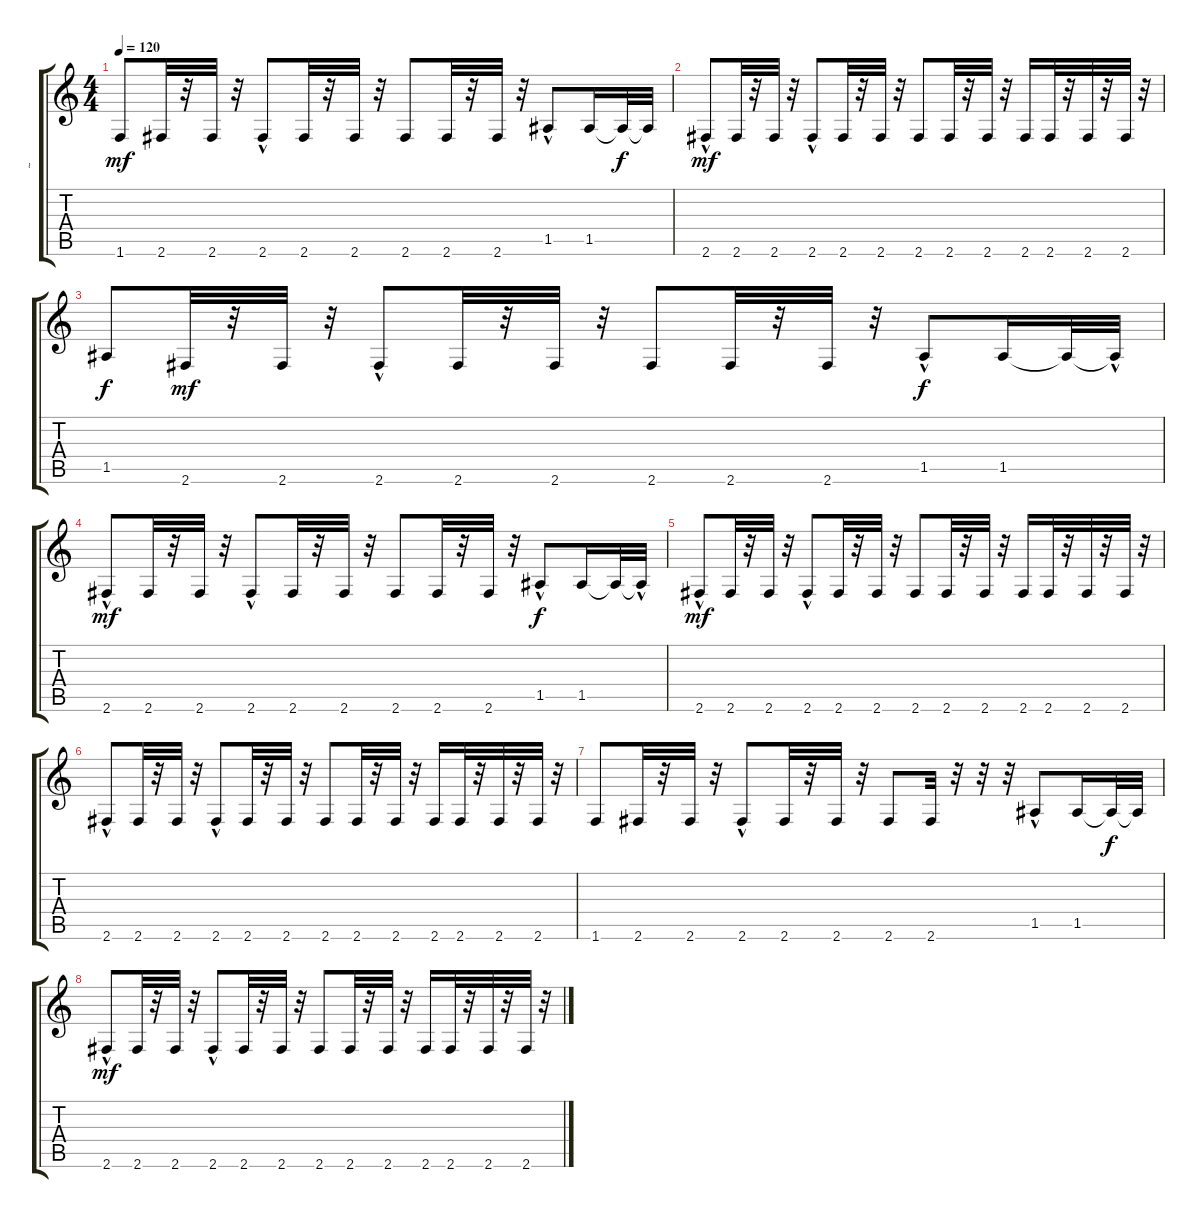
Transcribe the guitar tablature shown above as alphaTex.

\track ("~" "~") {instrument overdrivenguitar}
\staff {score tabs}
\tuning (E4 B3 G3 D3 A2 E2) {hide}
\ts (4 4)
\tempo 120
\clef g2
\ks c
1.6.8{dy mf} 2.6.32 r.32 2.6.32 r.32 2.6{hac}.8 2.6.32 r.32 2.6.32 r.32 2.6.8 2.6.32 r.32 2.6.32 r.32 1.5{hac}.8 1.5.16 1.5{t}.32{dy f} 1.5{t}.32 |
2.6{hac}.8{dy mf} 2.6.32 r.32 2.6.32 r.32 2.6{hac}.8 2.6.32 r.32 2.6.32 r.32 2.6.8 2.6.32 r.32 2.6.32 r.32 2.6.16 2.6.32 r.32 2.6.32 r.32 2.6.32 r.32 |
1.5.8{dy f} 2.6.32{dy mf} r.32 2.6.32 r.32 2.6{hac}.8 2.6.32 r.32 2.6.32 r.32 2.6.8 2.6.32 r.32 2.6.32 r.32 1.5{hac}.8{dy f} 1.5.16 1.5{t}.32 1.5{hac t}.32 |
2.6{hac}.8{dy mf} 2.6.32 r.32 2.6.32 r.32 2.6{hac}.8 2.6.32 r.32 2.6.32 r.32 2.6.8 2.6.32 r.32 2.6.32 r.32 1.5{hac}.8{dy f} 1.5.16 1.5{t}.32 1.5{hac t}.32 |
2.6{hac}.8{dy mf} 2.6.32 r.32 2.6.32 r.32 2.6{hac}.8 2.6.32 r.32 2.6.32 r.32 2.6.8 2.6.32 r.32 2.6.32 r.32 2.6.16 2.6.32 r.32 2.6.32 r.32 2.6.32 r.32 |
2.6{hac}.8 2.6.32 r.32 2.6.32 r.32 2.6{hac}.8 2.6.32 r.32 2.6.32 r.32 2.6.8 2.6.32 r.32 2.6.32 r.32 2.6.16 2.6.32 r.32 2.6.32 r.32 2.6.32 r.32 |
1.6.8 2.6.32 r.32 2.6.32 r.32 2.6{hac}.8 2.6.32 r.32 2.6.32 r.32 2.6.8 2.6.32 r.32 r.32 r.32 1.5{hac}.8 1.5.16 1.5{t}.32{dy f} 1.5{t}.32 |
2.6{hac}.8{dy mf} 2.6.32 r.32 2.6.32 r.32 2.6{hac}.8 2.6.32 r.32 2.6.32 r.32 2.6.8 2.6.32 r.32 2.6.32 r.32 2.6.16 2.6.32 r.32 2.6.32 r.32 2.6.32 r.32
